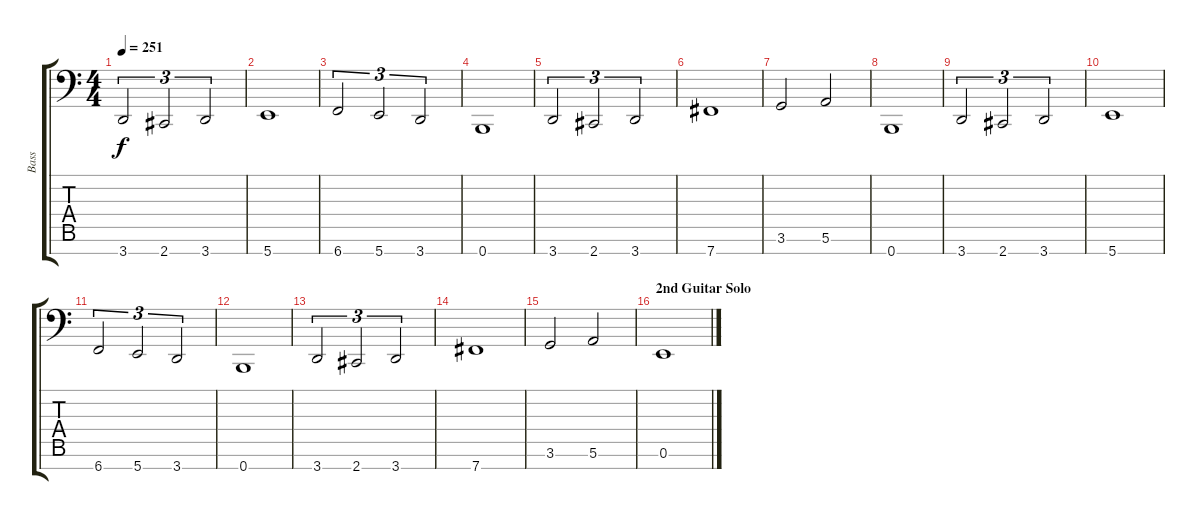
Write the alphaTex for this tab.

\track ("Bass" "Bass") {instrument electricbasspick}
\staff {score tabs}
\tuning (E3 B2 G2 D2 A1 E1 B0) {hide}
\ts (4 4)
\tempo 251
\clef f4
\ks c
3.7.2{tu (3 2) dy f} 2.7.2{tu (3 2)} 3.7.2{tu (3 2)} |
5.7.1 |
6.7.2{tu (3 2)} 5.7.2{tu (3 2)} 3.7.2{tu (3 2)} |
0.7.1 |
3.7.2{tu (3 2)} 2.7.2{tu (3 2)} 3.7.2{tu (3 2)} |
7.7.1 |
3.6.2 5.6.2 |
0.7.1 |
3.7.2{tu (3 2)} 2.7.2{tu (3 2)} 3.7.2{tu (3 2)} |
5.7.1 |
6.7.2{tu (3 2)} 5.7.2{tu (3 2)} 3.7.2{tu (3 2)} |
0.7.1 |
3.7.2{tu (3 2)} 2.7.2{tu (3 2)} 3.7.2{tu (3 2)} |
7.7.1 |
3.6.2 5.6.2 |
\section ("" "2nd Guitar Solo")
0.6.1
